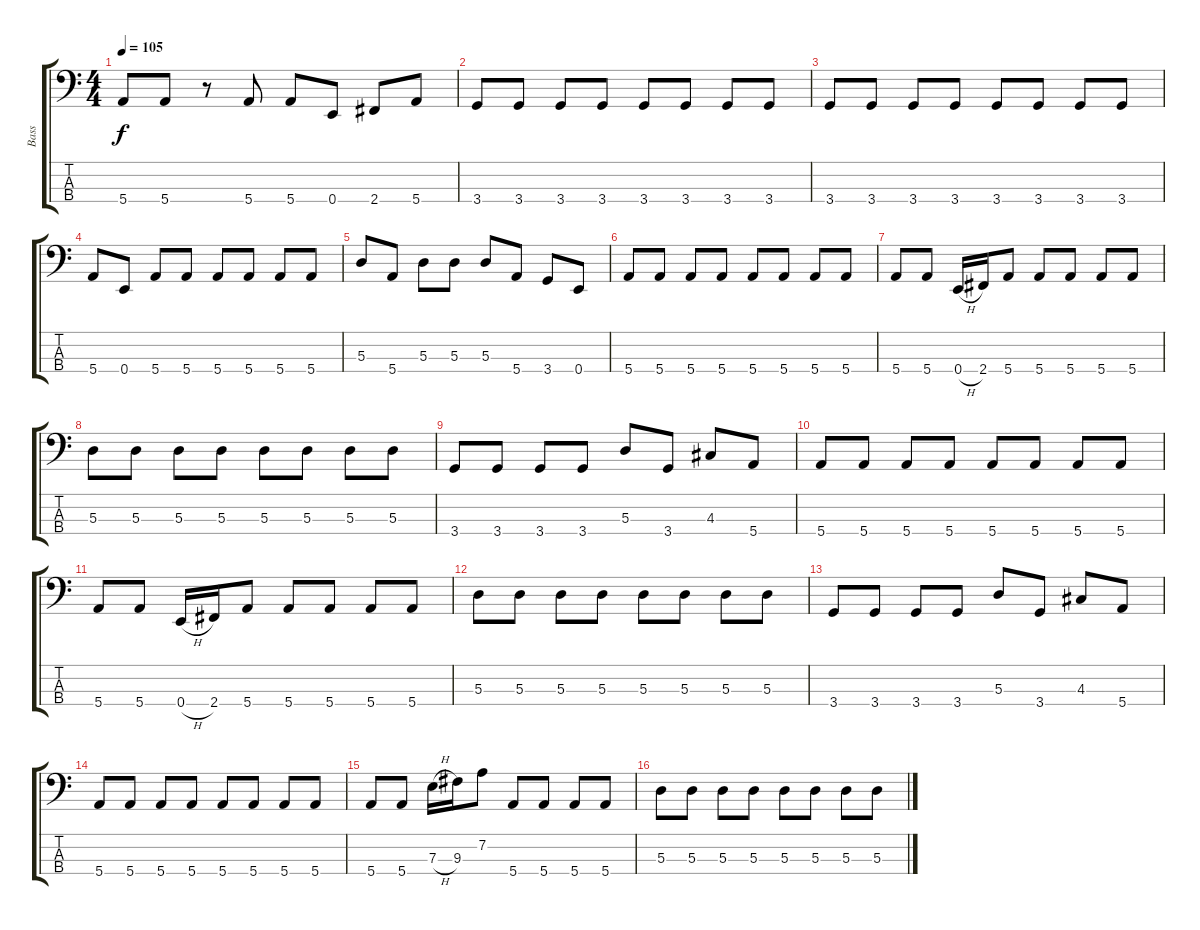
\track ("Bass" "Bass") {instrument slapbass1}
\staff {score tabs}
\tuning (G2 D2 A1 E1) {hide}
\ts (4 4)
\tempo 105
\clef f4
\ks c
5.4.8{dy f} 5.4.8 r.8 5.4.8 5.4.8 0.4.8 2.4.8 5.4.8 |
3.4.8 3.4.8 3.4.8 3.4.8 3.4.8 3.4.8 3.4.8 3.4.8 |
3.4.8 3.4.8 3.4.8 3.4.8 3.4.8 3.4.8 3.4.8 3.4.8 |
5.4.8 0.4.8 5.4.8 5.4.8 5.4.8 5.4.8 5.4.8 5.4.8 |
5.3.8 5.4.8 5.3.8 5.3.8 5.3.8 5.4.8 3.4.8 0.4.8 |
5.4.8 5.4.8 5.4.8 5.4.8 5.4.8 5.4.8 5.4.8 5.4.8 |
5.4.8 5.4.8 0.4{h}.16 2.4.16 5.4.8 5.4.8 5.4.8 5.4.8 5.4.8 |
5.3.8 5.3.8 5.3.8 5.3.8 5.3.8 5.3.8 5.3.8 5.3.8 |
3.4.8 3.4.8 3.4.8 3.4.8 5.3.8 3.4.8 4.3.8 5.4.8 |
5.4.8 5.4.8 5.4.8 5.4.8 5.4.8 5.4.8 5.4.8 5.4.8 |
5.4.8 5.4.8 0.4{h}.16 2.4.16 5.4.8 5.4.8 5.4.8 5.4.8 5.4.8 |
5.3.8 5.3.8 5.3.8 5.3.8 5.3.8 5.3.8 5.3.8 5.3.8 |
3.4.8 3.4.8 3.4.8 3.4.8 5.3.8 3.4.8 4.3.8 5.4.8 |
5.4.8 5.4.8 5.4.8 5.4.8 5.4.8 5.4.8 5.4.8 5.4.8 |
5.4.8 5.4.8 7.3{h}.16 9.3.16 7.2.8 5.4.8 5.4.8 5.4.8 5.4.8 |
5.3.8 5.3.8 5.3.8 5.3.8 5.3.8 5.3.8 5.3.8 5.3.8
